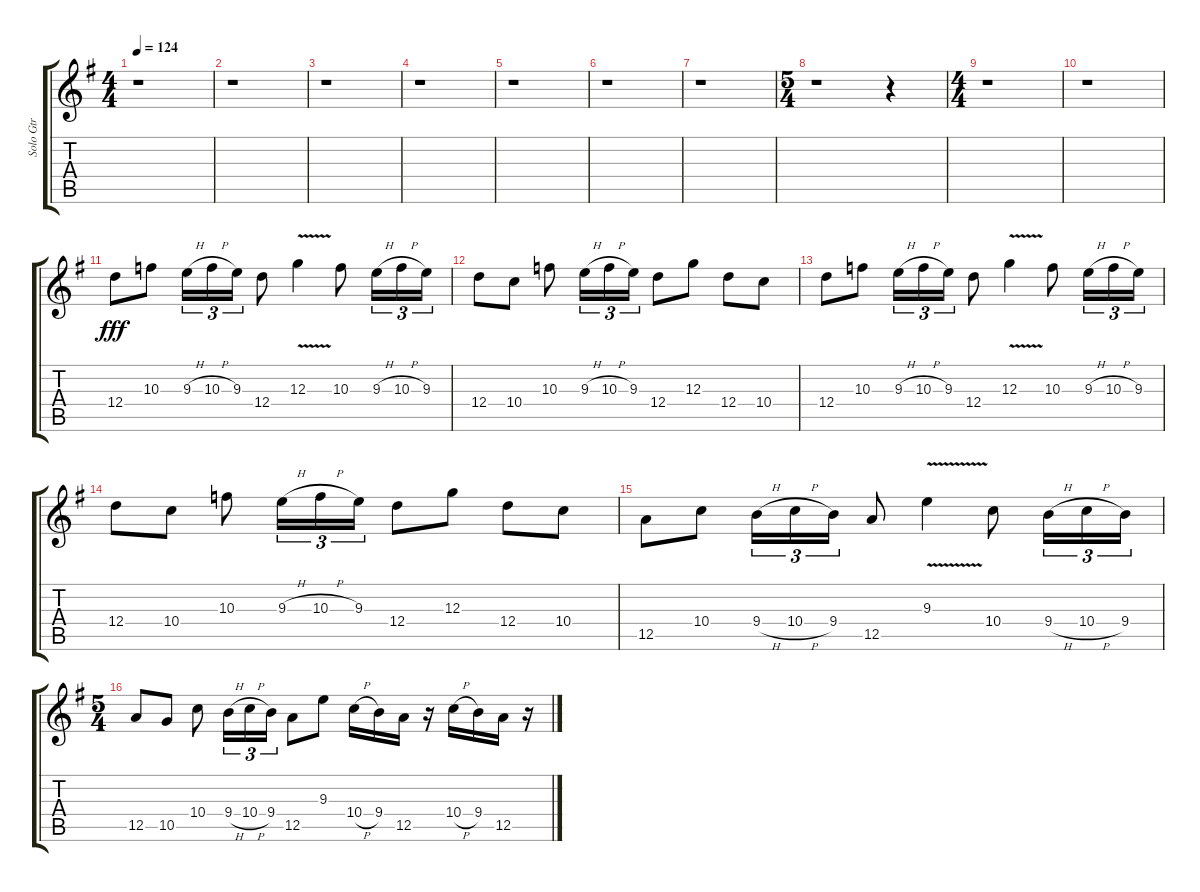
\track ("Solo Gtr" "Solo Gtr") {instrument distortionguitar}
\staff {score tabs}
\tuning (E4 B3 G3 D3 A2 E2) {hide}
\ts (4 4)
\tempo 124
\clef g2
\ks g
r.1{dy fff} |
r.1 |
r.1 |
r.1 |
r.1 |
r.1 |
r.1 |
\ts (5 4)
r.1 r.4 |
\ts (4 4)
r.1 |
r.1 |
12.4.8{instrument overdrivenguitar} 10.3.8 9.3{h}.16{tu (3 2)} 10.3{h}.16{tu (3 2)} 9.3.16{tu (3 2)} 12.4.8 12.3{v}.4 10.3.8 9.3{h}.16{tu (3 2)} 10.3{h}.16{tu (3 2)} 9.3.16{tu (3 2)} |
12.4.8 10.4.8 10.3.8 9.3{h}.16{tu (3 2)} 10.3{h}.16{tu (3 2)} 9.3.16{tu (3 2)} 12.4.8 12.3.8 12.4.8 10.4.8 |
12.4.8 10.3.8 9.3{h}.16{tu (3 2)} 10.3{h}.16{tu (3 2)} 9.3.16{tu (3 2)} 12.4.8 12.3{v}.4 10.3.8 9.3{h}.16{tu (3 2)} 10.3{h}.16{tu (3 2)} 9.3.16{tu (3 2)} |
12.4.8 10.4.8 10.3.8 9.3{h}.16{tu (3 2)} 10.3{h}.16{tu (3 2)} 9.3.16{tu (3 2)} 12.4.8 12.3.8 12.4.8 10.4.8 |
12.5.8 10.4.8 9.4{h}.16{tu (3 2)} 10.4{h}.16{tu (3 2)} 9.4.16{tu (3 2)} 12.5.8 9.3{v}.4 10.4.8 9.4{h}.16{tu (3 2)} 10.4{h}.16{tu (3 2)} 9.4.16{tu (3 2)} |
\ts (5 4)
12.5.8 10.5.8 10.4.8 9.4{h}.16{tu (3 2)} 10.4{h}.16{tu (3 2)} 9.4.16{tu (3 2)} 12.5.8 9.3.8 10.4{h}.16 9.4.16 12.5.16 r.16 10.4{h}.16 9.4.16 12.5.16 r.16
